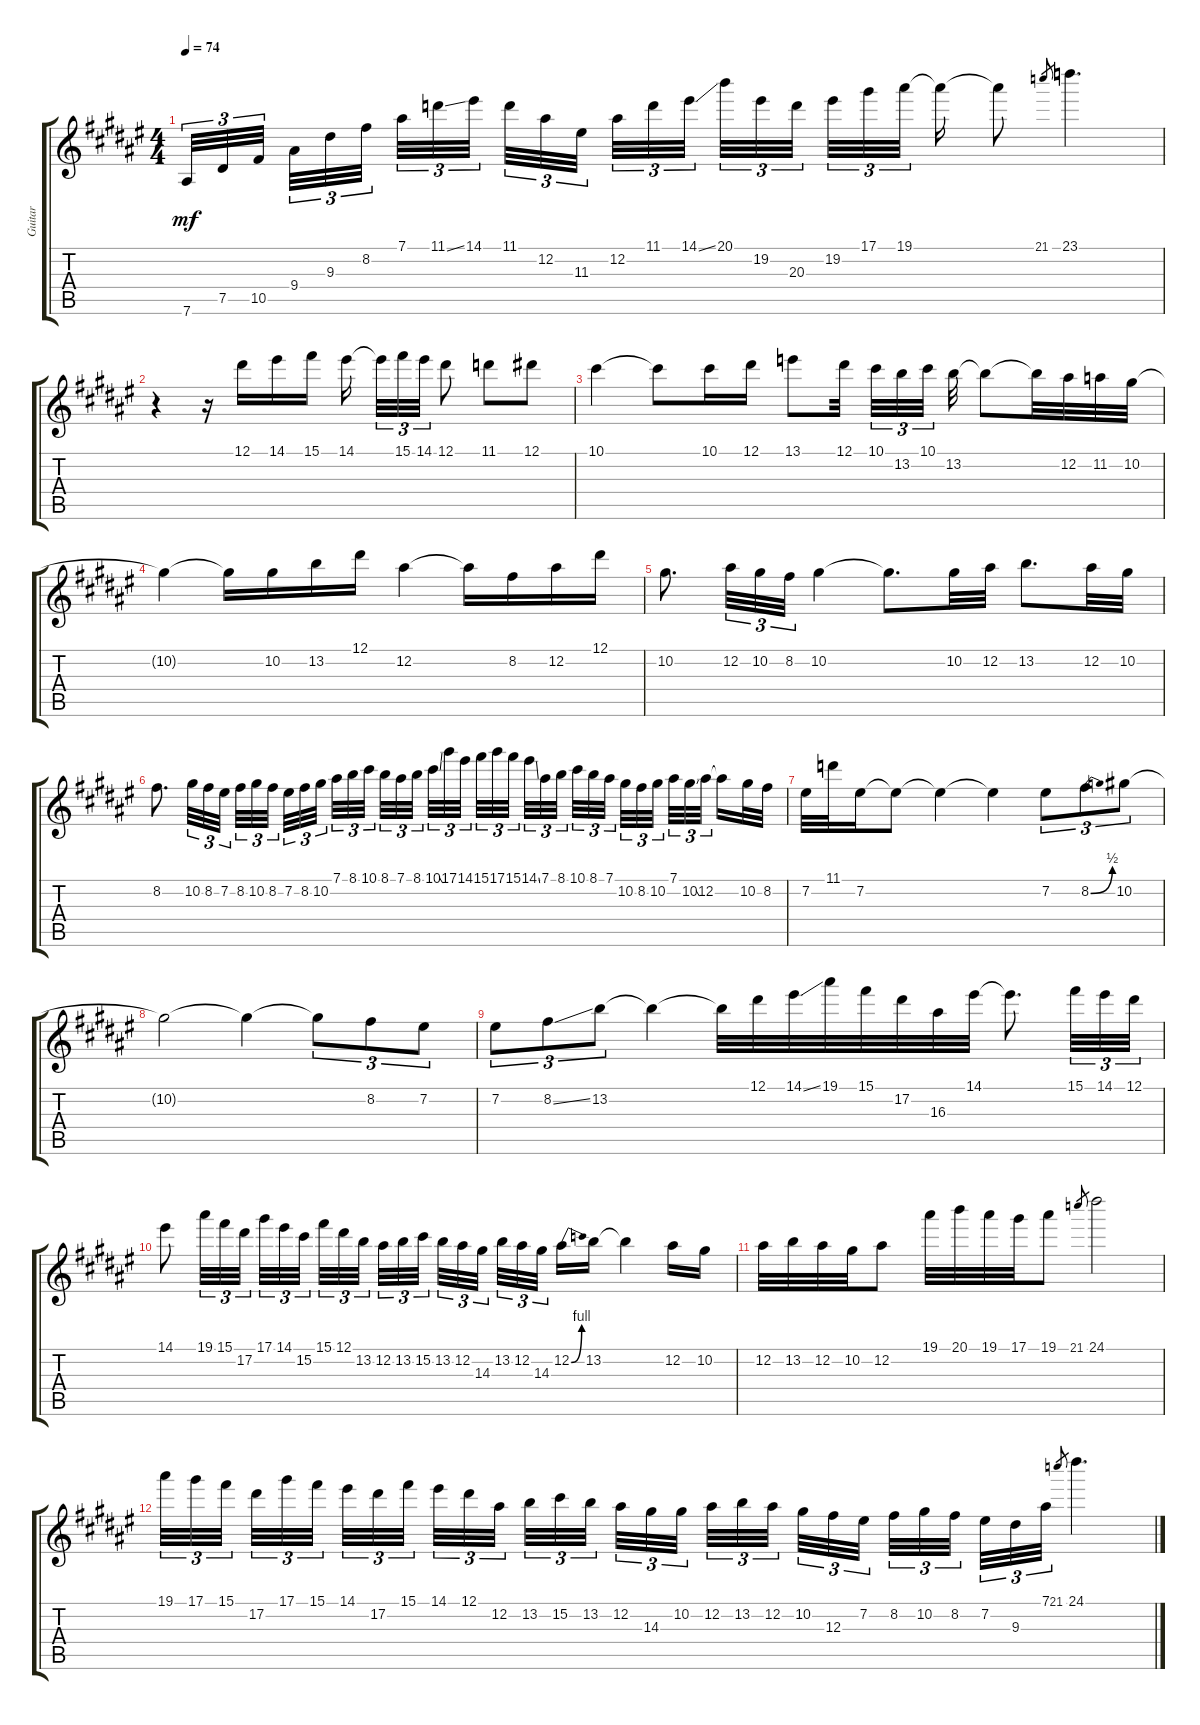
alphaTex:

\track ("Guitar" "Guitar") {instrument overdrivenguitar}
\staff {score tabs}
\tuning (Eb4 Bb3 Gb3 Db3 Ab2 Eb2) {hide}
\ts (4 4)
\tempo 74
\clef g2
\ks d#minor
7.6.32{tu (3 2) dy mf} 7.5.32{tu (3 2)} 10.5.32{tu (3 2) beam splitsecondary} 9.4.32{tu (3 2)} 9.3.32{tu (3 2)} 8.2.32{tu (3 2) beam splitsecondary} 7.1.32{tu (3 2)} 11.1{ss}.32{tu (3 2)} 14.1.32{tu (3 2) beam splitsecondary} 11.1.32{tu (3 2)} 12.2.32{tu (3 2)} 11.3.32{tu (3 2)} 12.2.32{tu (3 2)} 11.1.32{tu (3 2)} 14.1{ss}.32{tu (3 2) beam splitsecondary} 20.1.32{tu (3 2)} 19.2.32{tu (3 2)} 20.3.32{tu (3 2) beam splitsecondary} 19.2.32{tu (3 2)} 17.1.32{tu (3 2)} 19.1.32{tu (3 2) beam splitsecondary} 19.1{t}.16 19.1{t}.8 21.1.8{gr} 23.1.4{d} |
r.4 r.16 12.1.16 14.1.16 15.1.16 14.1.16{beam splitsecondary} 14.1{t}.32{tu (3 2)} 15.1.32{tu (3 2)} 14.1.32{tu (3 2)} 12.1.8 11.1.8 12.1.8 |
10.1.4 10.1{t}.8 10.1.16 12.1.16 13.1.8 12.1.32{beam splitsecondary} 10.1.32{tu (3 2)} 13.2.32{tu (3 2)} 10.1.32{tu (3 2) beam splitsecondary} 13.2.32 13.2{t}.8 13.2{t}.32 12.2.32 11.2.32 10.2.32 |
10.2{t}.4 10.2{t}.16 10.2.16 13.2.16 12.1.16 12.2.4 12.2{t}.16 8.2.16 12.2.16 12.1.16 |
10.2.8{d} 12.2.32{tu (3 2)} 10.2.32{tu (3 2)} 8.2.32{tu (3 2)} 10.2.4 10.2{t}.8{d} 10.2.32 12.2.32 13.2.8{d} 12.2.32 10.2.32 |
8.2.8{d} 10.2.32{tu (3 2)} 8.2.32{tu (3 2)} 7.2.32{tu (3 2)} 8.2.32{tu (3 2)} 10.2.32{tu (3 2)} 8.2.32{tu (3 2) beam splitsecondary} 7.2.32{tu (3 2)} 8.2.32{tu (3 2)} 10.2.32{tu (3 2) beam splitsecondary} 7.1.32{tu (3 2)} 8.1.32{tu (3 2)} 10.1.32{tu (3 2) beam splitsecondary} 8.1.32{tu (3 2)} 7.1.32{tu (3 2)} 8.1.32{tu (3 2)} 10.1{ss}.32{tu (3 2)} 17.1.32{tu (3 2)} 14.1.32{tu (3 2) beam splitsecondary} 15.1.32{tu (3 2)} 17.1.32{tu (3 2)} 15.1.32{tu (3 2) beam splitsecondary} 14.1{ss}.32{tu (3 2)} 7.1.32{tu (3 2)} 8.1.32{tu (3 2) beam splitsecondary} 10.1.32{tu (3 2)} 8.1.32{tu (3 2)} 7.1.32{tu (3 2)} 10.2.32{tu (3 2)} 8.2.32{tu (3 2)} 10.2.32{tu (3 2) beam splitsecondary} 7.1.32{tu (3 2)} 10.2{ss}.32{tu (3 2)} 12.2.32{tu (3 2) beam splitsecondary} 12.2{t}.16 10.2.32 8.2.32 |
7.2.32 11.1.32 7.2.16 7.2{t}.8 7.2{t}.4 7.2{t}.4 7.2.8{tu (3 2)} 8.2{be (bend 0 0 60 2)}.8{tu (3 2)} 10.2.8{tu (3 2)} |
10.2{t}.2 10.2{t}.4 10.2{t}.8{tu (3 2)} 8.2.8{tu (3 2)} 7.2.8{tu (3 2)} |
7.2.8{tu (3 2)} 8.2{ss}.8{tu (3 2)} 13.2.8{tu (3 2)} 13.2{t}.4 13.2{t}.32 12.1.32 14.1{ss}.32 19.1.32 15.1.32 17.2.32 16.3.32 14.1.32 14.1{t}.8{d} 15.1.32{tu (3 2)} 14.1.32{tu (3 2)} 12.1.32{tu (3 2)} |
14.1.8 19.1.32{tu (3 2)} 15.1.32{tu (3 2)} 17.2.32{tu (3 2) beam splitsecondary} 17.1.32{tu (3 2)} 14.1.32{tu (3 2)} 15.2.32{tu (3 2)} 15.1.32{tu (3 2)} 12.1.32{tu (3 2)} 13.2.32{tu (3 2) beam splitsecondary} 12.2.32{tu (3 2)} 13.2.32{tu (3 2)} 15.2.32{tu (3 2) beam splitsecondary} 13.2.32{tu (3 2)} 12.2.32{tu (3 2)} 14.3.32{tu (3 2) beam splitsecondary} 13.2.32{tu (3 2)} 12.2.32{tu (3 2)} 14.3.32{tu (3 2)} 12.2{be (bend 0 0 60 4)}.16 13.2.16 13.2{t}.4 12.2.16 10.2.16 |
12.2.32 13.2.32 12.2.32 10.2.32 12.2.8 19.1.32 20.1.32 19.1.32 17.1.32 19.1.8 21.1.8{gr} 24.1.2 |
19.1.32{tu (3 2)} 17.1.32{tu (3 2)} 15.1.32{tu (3 2) beam splitsecondary} 17.2.32{tu (3 2)} 17.1.32{tu (3 2)} 15.1.32{tu (3 2) beam splitsecondary} 14.1.32{tu (3 2)} 17.2.32{tu (3 2)} 15.1.32{tu (3 2) beam splitsecondary} 14.1.32{tu (3 2)} 12.1.32{tu (3 2)} 12.2.32{tu (3 2)} 13.2.32{tu (3 2)} 15.2.32{tu (3 2)} 13.2.32{tu (3 2) beam splitsecondary} 12.2.32{tu (3 2)} 14.3.32{tu (3 2)} 10.2.32{tu (3 2) beam splitsecondary} 12.2.32{tu (3 2)} 13.2.32{tu (3 2)} 12.2.32{tu (3 2) beam splitsecondary} 10.2.32{tu (3 2)} 12.3.32{tu (3 2)} 7.2.32{tu (3 2)} 8.2.32{tu (3 2)} 10.2.32{tu (3 2)} 8.2.32{tu (3 2) beam splitsecondary} 7.2.32{tu (3 2)} 9.3.32{tu (3 2)} 7.1.32{tu (3 2)} 21.1.8{gr} 24.1.4{d}
